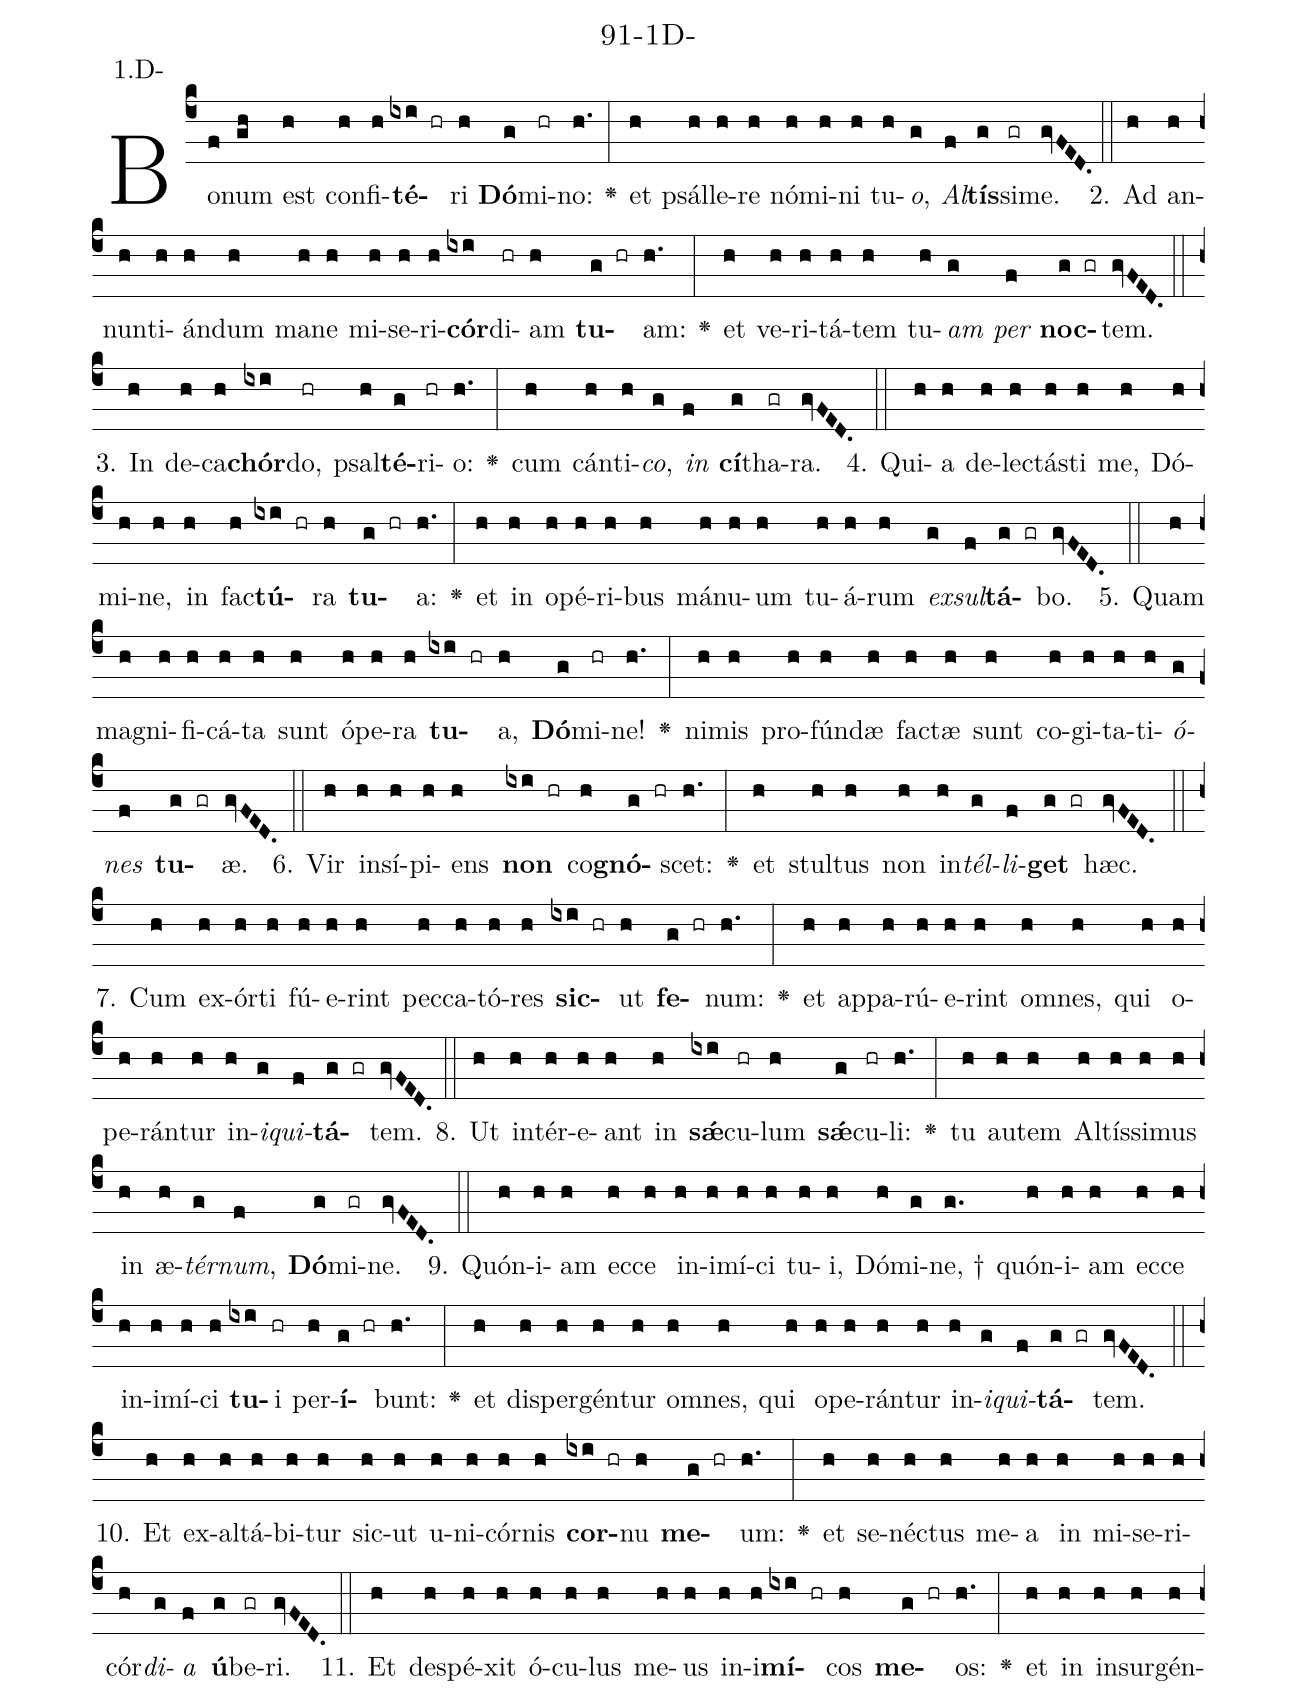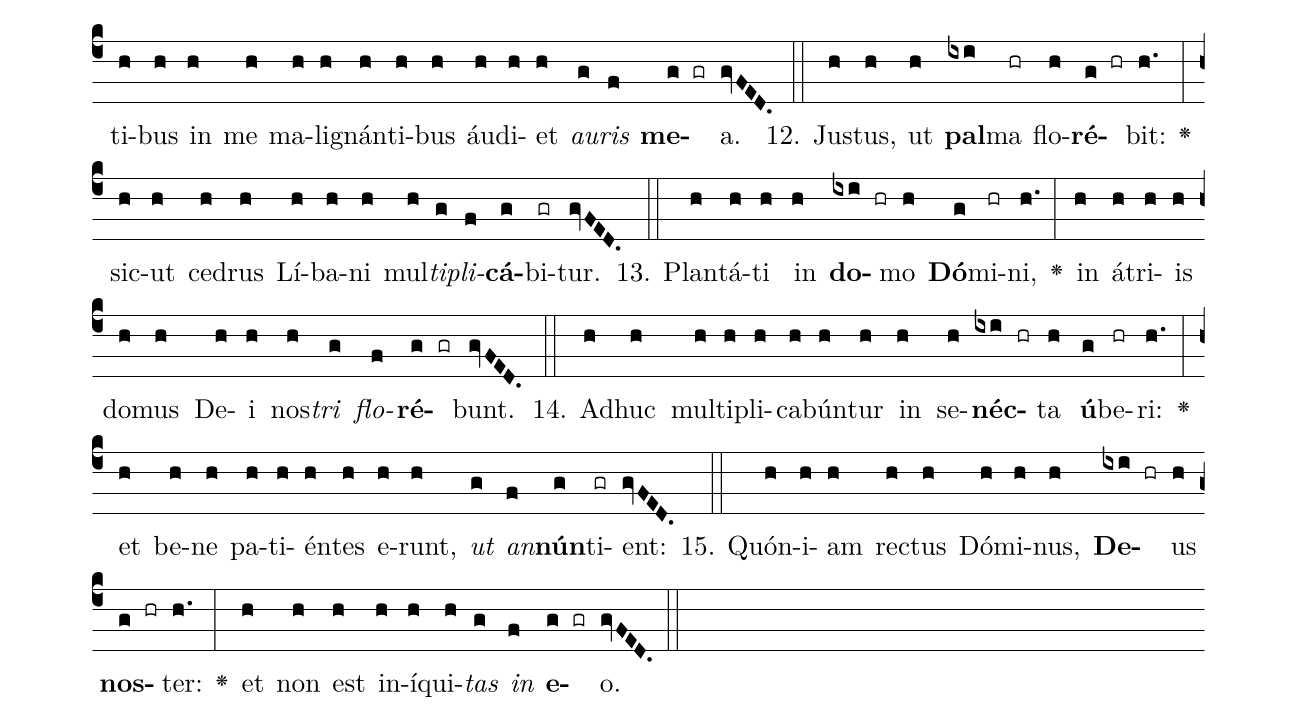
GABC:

name: 91-1D-;
annotation: 1.D-;
%%
(c4)Bo(f)num(gh) est(h) con(h)fi(h)<b>té</b>(ixi hr)ri(h) <b>Dó</b>(g)mi(hr)no:(h.) <v>\greheightstar</v>(:) et(h) psál(h)le(h)re(h) nó(h)mi(h)ni(h) tu(h)<i>o</i>,(g) <i>Al</i>(f)<b>tís</b>(g)si(gr)me.(gvFED.) (::)
2. Ad(h) an(h)nun(h)ti(h)án(h)dum(h) ma(h)ne(h) mi(h)se(h)ri(h)<b>cór</b>(ixi)di(hr)am(h) <b>tu</b>(g hr)am:(h.) <v>\greheightstar</v>(:) et(h) ve(h)ri(h)tá(h)tem(h) tu(h)<i>am</i>(g) <i>per</i>(f) <b>noc</b>(g gr)tem.(gvFED.) (::)
3. In(h) de(h)ca(h)<b>chór</b>(ixi)do,(hr) psal(h)<b>té</b>(g)ri(hr)o:(h.) <v>\greheightstar</v>(:) cum(h) cán(h)ti(h)<i>co</i>,(g) <i>in</i>(f) <b>cí</b>(g)tha(gr)ra.(gvFED.) (::)
4. Qui(h)a(h) de(h)lec(h)tás(h)ti(h) me,(h) Dó(h)mi(h)ne,(h) in(h) fac(h)<b>tú</b>(ixi hr)ra(h) <b>tu</b>(g hr)a:(h.) <v>\greheightstar</v>(:) et(h) in(h) o(h)pé(h)ri(h)bus(h) má(h)nu(h)um(h) tu(h)á(h)rum(h) <i>ex</i>(g)<i>sul</i>(f)<b>tá</b>(g gr)bo.(gvFED.) (::)
5. Quam(h) ma(h)gni(h)fi(h)cá(h)ta(h) sunt(h) ó(h)pe(h)ra(h) <b>tu</b>(ixi hr)a,(h) <b>Dó</b>(g)mi(hr)ne!(h.) <v>\greheightstar</v>(:) ni(h)mis(h) pro(h)fún(h)dæ(h) fac(h)tæ(h) sunt(h) co(h)gi(h)ta(h)ti(h)<i>ó</i>(g)<i>nes</i>(f) <b>tu</b>(g gr)æ.(gvFED.) (::)
6. Vir(h) in(h)sí(h)pi(h)ens(h) <b>non</b>(ixi hr) co(h)<b>gnó</b>(g hr)scet:(h.) <v>\greheightstar</v>(:) et(h) stul(h)tus(h) non(h) in(h)<i>tél</i>(g)<i>li</i>(f)<b>get</b>(g gr) hæc.(gvFED.) (::)
7. Cum(h) ex(h)ór(h)ti(h) fú(h)e(h)rint(h) pec(h)ca(h)tó(h)res(h) <b>sic</b>(ixi hr)ut(h) <b>fe</b>(g hr)num:(h.) <v>\greheightstar</v>(:) et(h) ap(h)pa(h)rú(h)e(h)rint(h) om(h)nes,(h) qui(h) o(h)pe(h)rán(h)tur(h) in(h)<i>i</i>(g)<i>qui</i>(f)<b>tá</b>(g gr)tem.(gvFED.) (::)
8. Ut(h) in(h)tér(h)e(h)ant(h) in(h) <b>sǽ</b>(ixi)cu(hr)lum(h) <b>sǽ</b>(g)cu(hr)li:(h.) <v>\greheightstar</v>(:) tu(h) au(h)tem(h) Al(h)tís(h)si(h)mus(h) in(h) æ(h)<i>tér</i>(g)<i>num</i>,(f) <b>Dó</b>(g)mi(gr)ne.(gvFED.) (::)
9. Quón(h)i(h)am(h) ec(h)ce(h) in(h)i(h)mí(h)ci(h) tu(h)i,(h) Dó(h)mi(g)ne, †(g.) quón(h)i(h)am(h) ec(h)ce(h) in(h)i(h)mí(h)ci(h) <b>tu</b>(ixi)i(hr) per(h)<b>í</b>(g hr)bunt:(h.) <v>\greheightstar</v>(:) et(h) di(h)sper(h)gén(h)tur(h) om(h)nes,(h) qui(h) o(h)pe(h)rán(h)tur(h) in(h)<i>i</i>(g)<i>qui</i>(f)<b>tá</b>(g gr)tem.(gvFED.) (::)
10. Et(h) ex(h)al(h)tá(h)bi(h)tur(h) sic(h)ut(h) u(h)ni(h)cór(h)nis(h) <b>cor</b>(ixi hr)nu(h) <b>me</b>(g hr)um:(h.) <v>\greheightstar</v>(:) et(h) se(h)néc(h)tus(h) me(h)a(h) in(h) mi(h)se(h)ri(h)cór(h)<i>di</i>(g)<i>a</i>(f) <b>ú</b>(g)be(gr)ri.(gvFED.) (::)
11. Et(h) de(h)spé(h)xit(h) ó(h)cu(h)lus(h) me(h)us(h) in(h)i(h)<b>mí</b>(ixi hr)cos(h) <b>me</b>(g hr)os:(h.) <v>\greheightstar</v>(:) et(h) in(h) in(h)sur(h)gén(h)ti(h)bus(h) in(h) me(h) ma(h)li(h)gnán(h)ti(h)bus(h) áu(h)di(h)et(h) <i>au</i>(g)<i>ris</i>(f) <b>me</b>(g gr)a.(gvFED.) (::)
12. Jus(h)tus,(h) ut(h) <b>pal</b>(ixi)ma(hr) flo(h)<b>ré</b>(g hr)bit:(h.) <v>\greheightstar</v>(:) sic(h)ut(h) ce(h)drus(h) Lí(h)ba(h)ni(h) mul(h)<i>ti</i>(g)<i>pli</i>(f)<b>cá</b>(g)bi(gr)tur.(gvFED.) (::)
13. Plan(h)tá(h)ti(h) in(h) <b>do</b>(ixi hr)mo(h) <b>Dó</b>(g)mi(hr)ni,(h.) <v>\greheightstar</v>(:) in(h) á(h)tri(h)is(h) do(h)mus(h) De(h)i(h) nos(h)<i>tri</i>(g) <i>flo</i>(f)<b>ré</b>(g gr)bunt.(gvFED.) (::)
14. Ad(h)huc(h) mul(h)ti(h)pli(h)ca(h)bún(h)tur(h) in(h) se(h)<b>néc</b>(ixi hr)ta(h) <b>ú</b>(g)be(hr)ri:(h.) <v>\greheightstar</v>(:) et(h) be(h)ne(h) pa(h)ti(h)én(h)tes(h) e(h)runt,(h) <i>ut</i>(g) <i>an</i>(f)<b>nún</b>(g)ti(gr)ent:(gvFED.) (::)
15. Quón(h)i(h)am(h) rec(h)tus(h) Dó(h)mi(h)nus,(h) <b>De</b>(ixi hr)us(h) <b>nos</b>(g hr)ter:(h.) <v>\greheightstar</v>(:) et(h) non(h) est(h) in(h)í(h)qui(h)<i>tas</i>(g) <i>in</i>(f) <b>e</b>(g gr)o.(gvFED.) (::)
